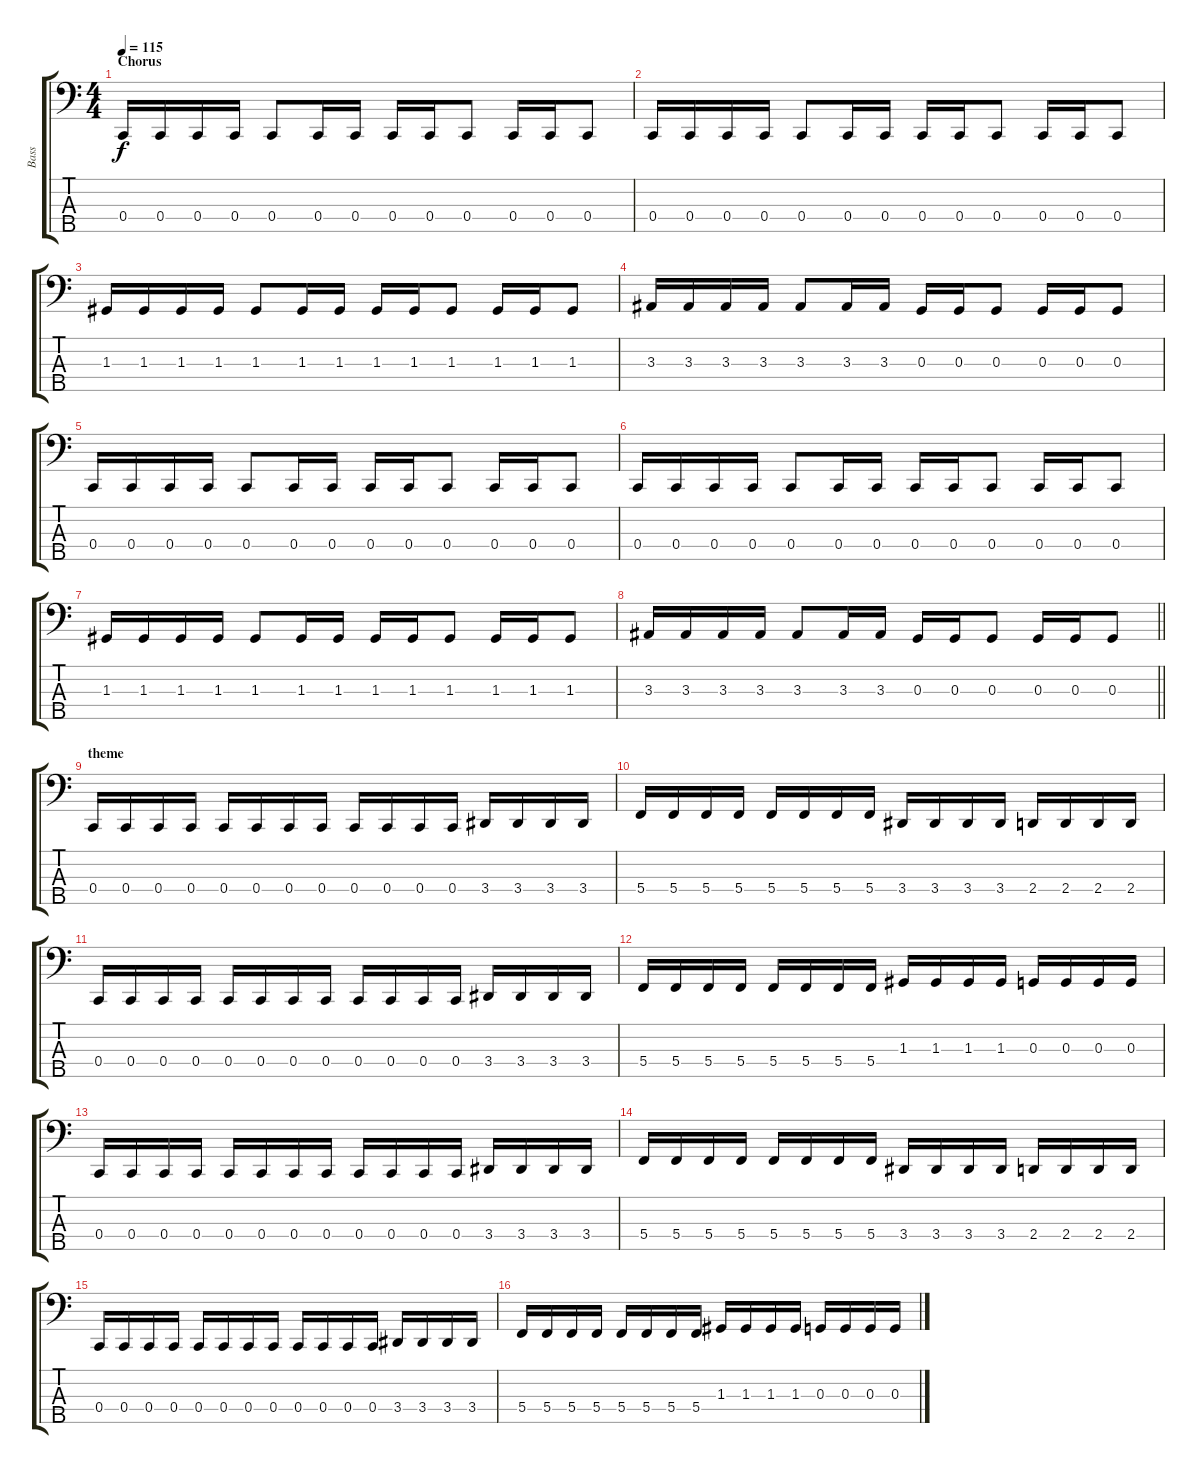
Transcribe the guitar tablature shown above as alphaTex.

\track ("Bass" "Bass") {instrument electricbasspick}
\staff {score tabs}
\tuning (F2 C2 G1 C1 A0) {hide}
\ts (4 4)
\section ("" "Chorus")
\tempo 115
\clef f4
\ks c
0.4.16{dy f} 0.4.16 0.4.16 0.4.16 0.4.8 0.4.16 0.4.16 0.4.16 0.4.16 0.4.8 0.4.16 0.4.16 0.4.8 |
0.4.16 0.4.16 0.4.16 0.4.16 0.4.8 0.4.16 0.4.16 0.4.16 0.4.16 0.4.8 0.4.16 0.4.16 0.4.8 |
1.3.16 1.3.16 1.3.16 1.3.16 1.3.8 1.3.16 1.3.16 1.3.16 1.3.16 1.3.8 1.3.16 1.3.16 1.3.8 |
3.3.16 3.3.16 3.3.16 3.3.16 3.3.8 3.3.16 3.3.16 0.3.16 0.3.16 0.3.8 0.3.16 0.3.16 0.3.8 |
0.4.16 0.4.16 0.4.16 0.4.16 0.4.8 0.4.16 0.4.16 0.4.16 0.4.16 0.4.8 0.4.16 0.4.16 0.4.8 |
0.4.16 0.4.16 0.4.16 0.4.16 0.4.8 0.4.16 0.4.16 0.4.16 0.4.16 0.4.8 0.4.16 0.4.16 0.4.8 |
1.3.16 1.3.16 1.3.16 1.3.16 1.3.8 1.3.16 1.3.16 1.3.16 1.3.16 1.3.8 1.3.16 1.3.16 1.3.8 |
\barLineRight lightlight
3.3.16 3.3.16 3.3.16 3.3.16 3.3.8 3.3.16 3.3.16 0.3.16 0.3.16 0.3.8 0.3.16 0.3.16 0.3.8 |
\section ("" "theme")
0.4.16 0.4.16 0.4.16 0.4.16 0.4.16 0.4.16 0.4.16 0.4.16 0.4.16 0.4.16 0.4.16 0.4.16 3.4.16 3.4.16 3.4.16 3.4.16 |
5.4.16 5.4.16 5.4.16 5.4.16 5.4.16 5.4.16 5.4.16 5.4.16 3.4.16 3.4.16 3.4.16 3.4.16 2.4.16 2.4.16 2.4.16 2.4.16 |
0.4.16 0.4.16 0.4.16 0.4.16 0.4.16 0.4.16 0.4.16 0.4.16 0.4.16 0.4.16 0.4.16 0.4.16 3.4.16 3.4.16 3.4.16 3.4.16 |
5.4.16 5.4.16 5.4.16 5.4.16 5.4.16 5.4.16 5.4.16 5.4.16 1.3.16 1.3.16 1.3.16 1.3.16 0.3.16 0.3.16 0.3.16 0.3.16 |
0.4.16 0.4.16 0.4.16 0.4.16 0.4.16 0.4.16 0.4.16 0.4.16 0.4.16 0.4.16 0.4.16 0.4.16 3.4.16 3.4.16 3.4.16 3.4.16 |
5.4.16 5.4.16 5.4.16 5.4.16 5.4.16 5.4.16 5.4.16 5.4.16 3.4.16 3.4.16 3.4.16 3.4.16 2.4.16 2.4.16 2.4.16 2.4.16 |
0.4.16 0.4.16 0.4.16 0.4.16 0.4.16 0.4.16 0.4.16 0.4.16 0.4.16 0.4.16 0.4.16 0.4.16 3.4.16 3.4.16 3.4.16 3.4.16 |
5.4.16 5.4.16 5.4.16 5.4.16 5.4.16 5.4.16 5.4.16 5.4.16 1.3.16 1.3.16 1.3.16 1.3.16 0.3.16 0.3.16 0.3.16 0.3.16
